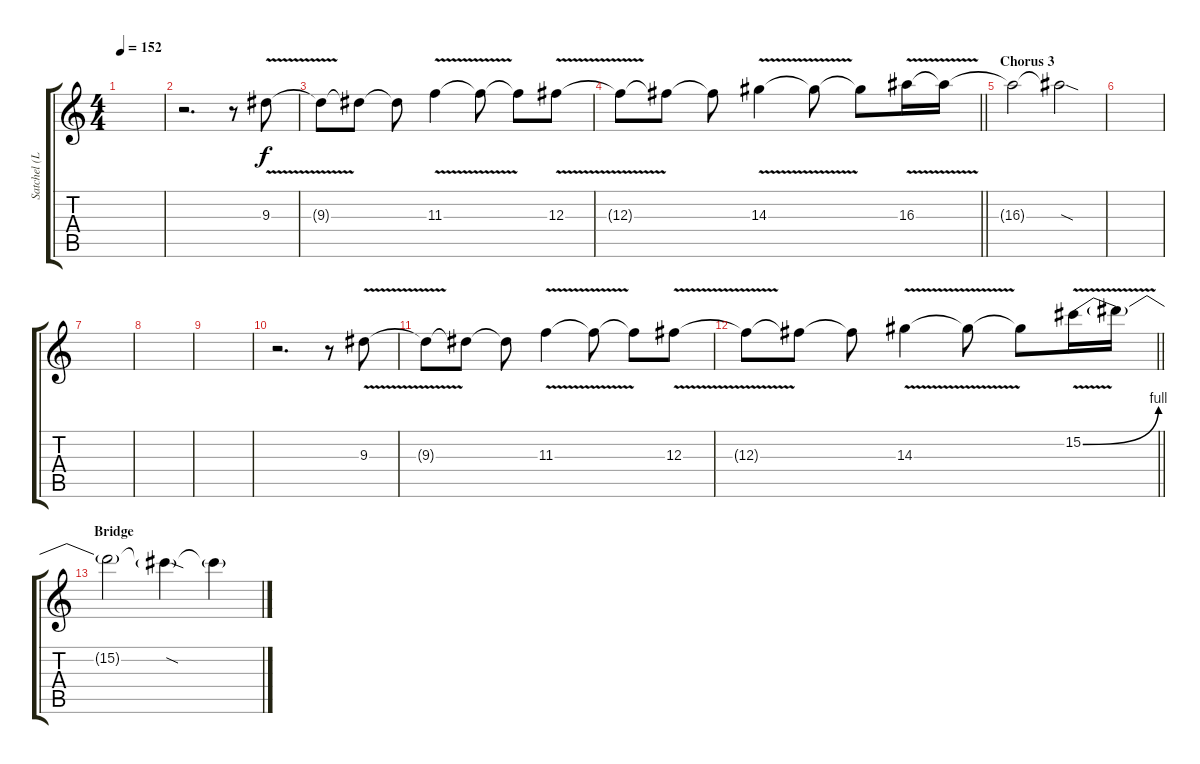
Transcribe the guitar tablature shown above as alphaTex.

\track ("Satchel (Lead 1)" "Satchel (L") {instrument distortionguitar}
\staff {score tabs}
\tuning (Eb4 Bb3 Gb3 Db3 Ab2 Eb2) {hide}
\ts (4 4)
\tempo 152
\clef g2
\ks c
|
r.2{d} r.8 9.3{v}.8{volume 8 instrument distortionguitar} |
9.3{t}.8 9.3{t}.8 9.3{t}.8 11.3{v}.4 11.3{t}.8 11.3{t}.8 12.3{v}.8 |
\barLineRight lightlight
12.3{t}.8 12.3{t}.8 12.3{t}.8 14.3{v}.4 14.3{t}.8 14.3{t}.8 16.3{v}.16 16.3{t}.16 |
\section ("" "Chorus 3")
16.3{t}.2 16.3{sod t}.2 |
|
|
|
|
r.2{d} r.8 9.3{v}.8{volume 8 instrument distortionguitar} |
9.3{t}.8 9.3{t}.8 9.3{t}.8 11.3{v}.4 11.3{t}.8 11.3{t}.8 12.3{v}.8 |
\barLineRight lightlight
12.3{t}.8 12.3{t}.8 12.3{t}.8 14.3{v}.4 14.3{t}.8 14.3{t}.8 15.2{be (bend 0 0 60 4) v}.16 15.2{t}.16 |
\section ("" "Bridge")
15.2{t}.2 15.2{sod t}.4 15.2{t}.4
